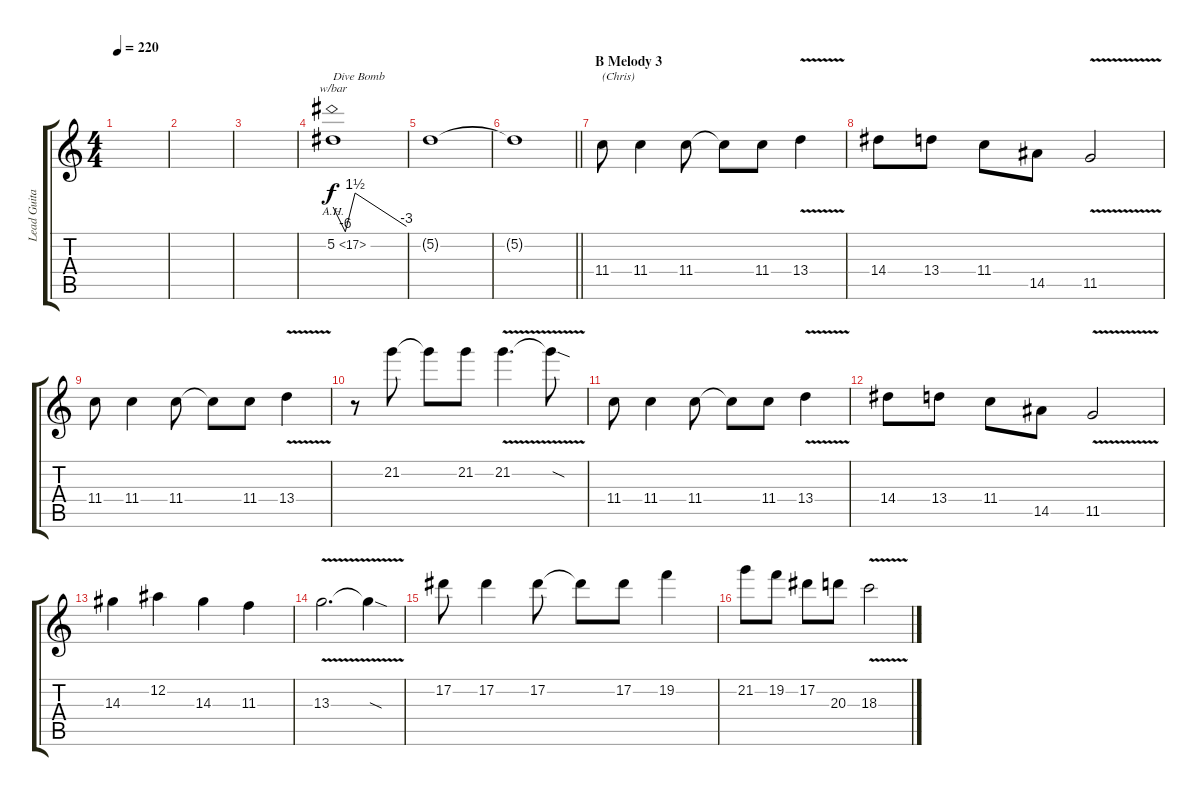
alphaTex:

\track ("Lead Guitar 1" "Lead Guita") {instrument distortionguitar}
\staff {score tabs}
\tuning (Eb4 Bb3 Gb3 Db3 Ab2 Eb2) {hide}
\ts (4 4)
\tempo 220
\clef g2
\ks c
|
|
|
5.2{ah 12}.1{tbe (custom default 0 0 10 -24 18 6 60 -12) txt "Dive Bomb"} |
5.2{t}.1 |
\barLineRight lightlight
5.2{t}.1 |
\section ("" "B Melody 3")
11.4.8{txt "(Chris)"} 11.4.4 11.4.8 11.4{t}.8 11.4.8 13.4{v}.4 |
14.4.8 13.4.8 11.4.8 14.5.8 11.5{v}.2 |
11.4.8 11.4.4 11.4.8 11.4{t}.8 11.4.8 13.4{v}.4 |
r.8 21.2.8 21.2{t}.8 21.2.8 21.2{v}.4{d} 21.2{sod t}.8 |
11.4.8 11.4.4 11.4.8 11.4{t}.8 11.4.8 13.4{v}.4 |
14.4.8 13.4.8 11.4.8 14.5.8 11.5{v}.2 |
14.3.4 12.2.4 14.3.4 11.3.4 |
13.3{v}.2{d} 13.3{sod t}.4 |
17.2.8 17.2.4 17.2.8 17.2{t}.8 17.2.8 19.2.4 |
21.2.8 19.2.8 17.2.8 20.3.8 18.3{v}.2
